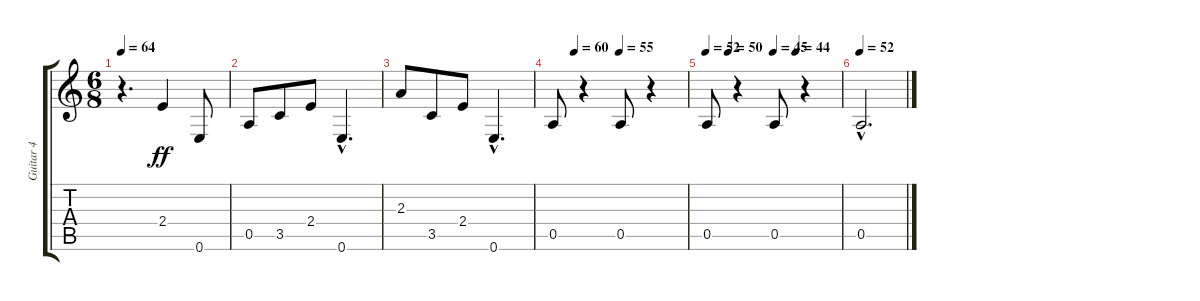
\track ("Guitar 4" "Guitar 4") {instrument acousticguitarnylon}
\staff {score tabs}
\tuning (E4 B3 G3 D3 A2 E2) {hide}
\ts (6 8)
\tempo 64
\clef g2
\ks c
r.4{d dy ff} 2.4.4 0.6.8 |
0.5.8 3.5.8 2.4.8 0.6{hac}.4{d} |
2.3.8 3.5.8 2.4.8 0.6{hac}.4{d} |
\tempo (60 0.16666666666666666)
\tempo (55 0.5)
0.5.8 r.4 0.5.8 r.4 |
\tempo 52
\tempo (50 0.16666666666666666)
\tempo (45 0.5)
\tempo (44 0.6666666666666666)
0.5.8 r.4 0.5.8 r.4 |
\tempo 52
0.5{hac}.2{d}
